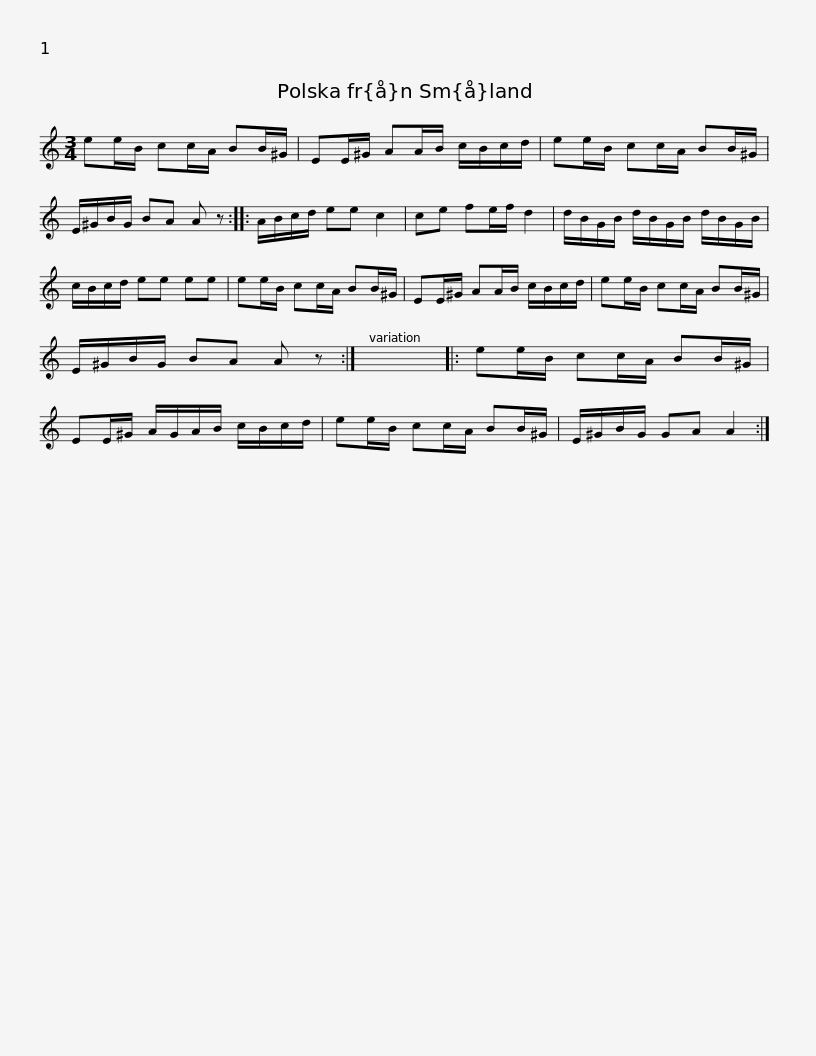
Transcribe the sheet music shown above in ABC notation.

X:1
L:1/8
M:3/4
I:linebreak $
K:C
V:1 treble
V:1
 ee/B/ cc/A/ BB/^G/ | EE/^G/ AA/B/ c/B/c/d/ | ee/B/ cc/A/ BB/^G/ | E/^G/B/G/ BA A z :: A/B/c/d/ ee c2 |$ %5
 ce fe/f/ d2 | d/B/G/B/ d/B/G/B/ d/B/G/B/ | c/B/c/d/ ee ee | ee/B/ cc/A/ BB/^G/ | EE/^G/ AA/B/ c/B/c/d/ |$ %10
 ee/B/ cc/A/ BB/^G/ | E/^G/B/G/ BA A z :| x6 |: ee/B/ cc/A/ BB/^G/ | EE/^G/ A/G/A/B/ c/B/c/d/ |$ %15
 ee/B/ cc/A/ BB/^G/ | E/^G/B/G/ GA A2 :| %17
